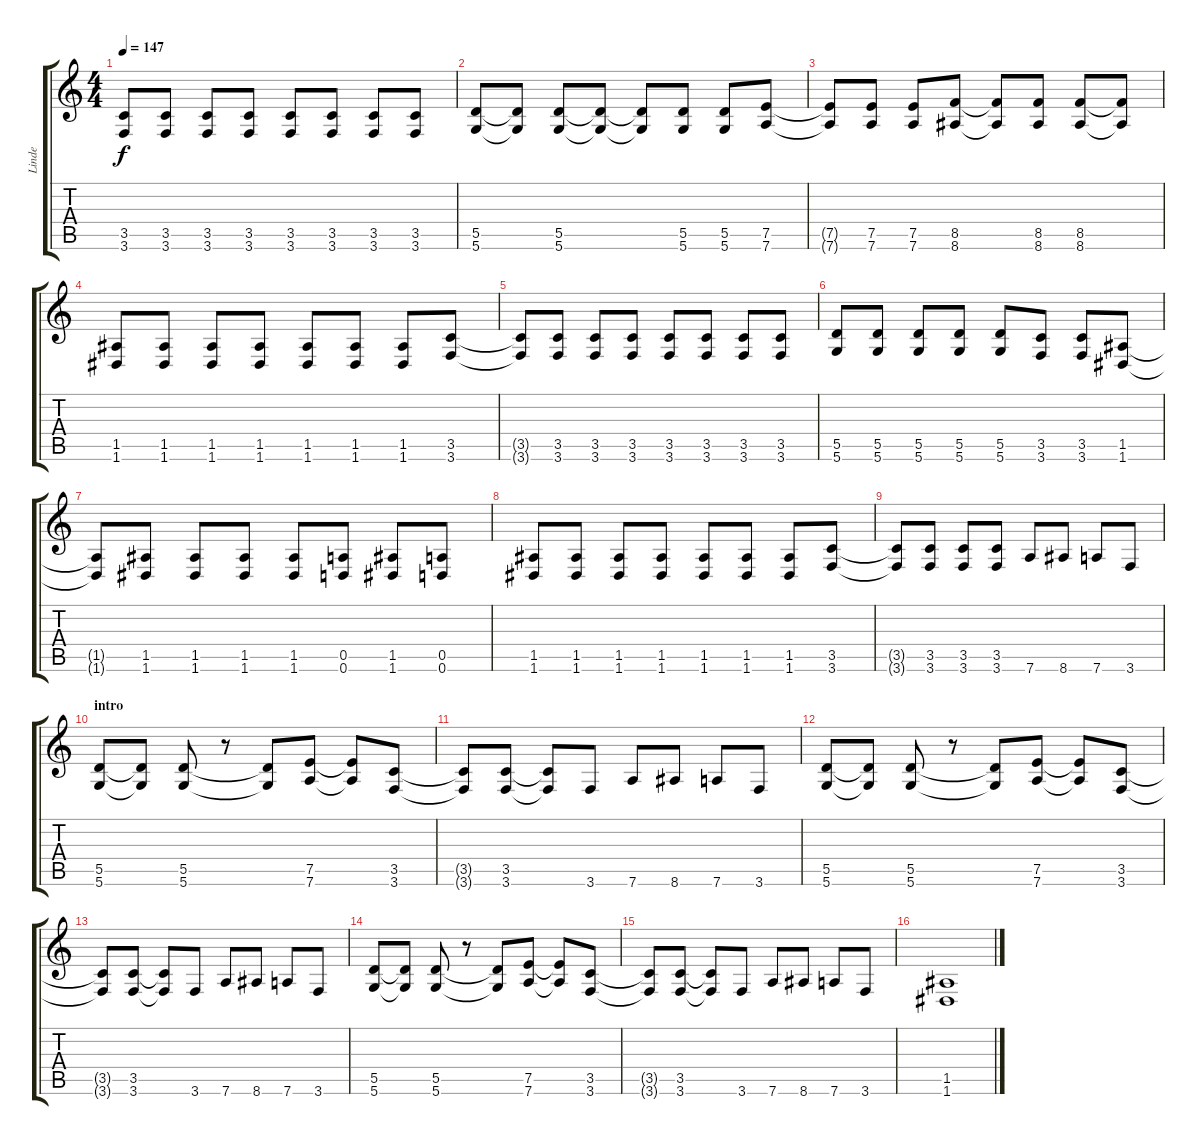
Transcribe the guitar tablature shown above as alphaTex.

\track ("Linde" "Linde") {instrument overdrivenguitar}
\staff {score tabs}
\tuning (E4 B3 G3 D3 A2 D2) {hide}
\ts (4 4)
\tempo 147
\clef g2
\ks c
(3.5{t} 3.6{t}).8{dy f} (3.5 3.6).8 (3.5 3.6).8 (3.5 3.6).8 (3.5 3.6).8 (3.5 3.6).8 (3.5 3.6).8 (3.5 3.6).8 |
(5.5 5.6).8 (5.5{t} 5.6{t}).8 (5.5 5.6).8 (5.5{t} 5.6{t}).8 (5.5{t} 5.6{t}).8 (5.5 5.6).8 (5.5 5.6).8 (7.5 7.6).8 |
(7.5{t} 7.6{t}).8 (7.5 7.6).8 (7.5 7.6).8 (8.5 8.6).8 (8.5{t} 8.6{t}).8 (8.5 8.6).8 (8.5 8.6).8 (8.5{t} 8.6{t}).8 |
(1.5 1.6).8 (1.5 1.6).8 (1.5 1.6).8 (1.5 1.6).8 (1.5 1.6).8 (1.5 1.6).8 (1.5 1.6).8 (3.5 3.6).8 |
(3.5{t} 3.6{t}).8 (3.5 3.6).8 (3.5 3.6).8 (3.5 3.6).8 (3.5 3.6).8 (3.5 3.6).8 (3.5 3.6).8 (3.5 3.6).8 |
(5.5 5.6).8 (5.5 5.6).8 (5.5 5.6).8 (5.5 5.6).8 (5.5 5.6).8 (3.5 3.6).8 (3.5 3.6).8 (1.5 1.6).8 |
(1.5{t} 1.6{t}).8 (1.5 1.6).8 (1.5 1.6).8 (1.5 1.6).8 (1.5 1.6).8 (0.5 0.6).8 (1.5 1.6).8 (0.5 0.6).8 |
(1.5 1.6).8 (1.5 1.6).8 (1.5 1.6).8 (1.5 1.6).8 (1.5 1.6).8 (1.5 1.6).8 (1.5 1.6).8 (3.5 3.6).8 |
(3.5{t} 3.6{t}).8 (3.5 3.6).8 (3.5 3.6).8 (3.5 3.6).8 7.6.8 8.6.8 7.6.8 3.6.8 |
\section ("" "intro")
(5.5 5.6).8 (5.5{t} 5.6{t}).8 (5.5 5.6).8 r.8 (5.5{t} 5.6{t}).8 (7.5 7.6).8 (7.5{t} 7.6{t}).8 (3.5 3.6).8 |
(3.5{t} 3.6{t}).8 (3.5 3.6).8 (3.5{t} 3.6{t}).8 3.6.8 7.6.8 8.6.8 7.6.8 3.6.8 |
(5.5 5.6).8 (5.5{t} 5.6{t}).8 (5.5 5.6).8 r.8 (5.5{t} 5.6{t}).8 (7.5 7.6).8 (7.5{t} 7.6{t}).8 (3.5 3.6).8 |
(3.5{t} 3.6{t}).8 (3.5 3.6).8 (3.5{t} 3.6{t}).8 3.6.8 7.6.8 8.6.8 7.6.8 3.6.8 |
(5.5 5.6).8 (5.5{t} 5.6{t}).8 (5.5 5.6).8 r.8 (5.5{t} 5.6{t}).8 (7.5 7.6).8 (7.5{t} 7.6{t}).8 (3.5 3.6).8 |
(3.5{t} 3.6{t}).8 (3.5 3.6).8 (3.5{t} 3.6{t}).8 3.6.8 7.6.8 8.6.8 7.6.8 3.6.8 |
(1.5 1.6).1
